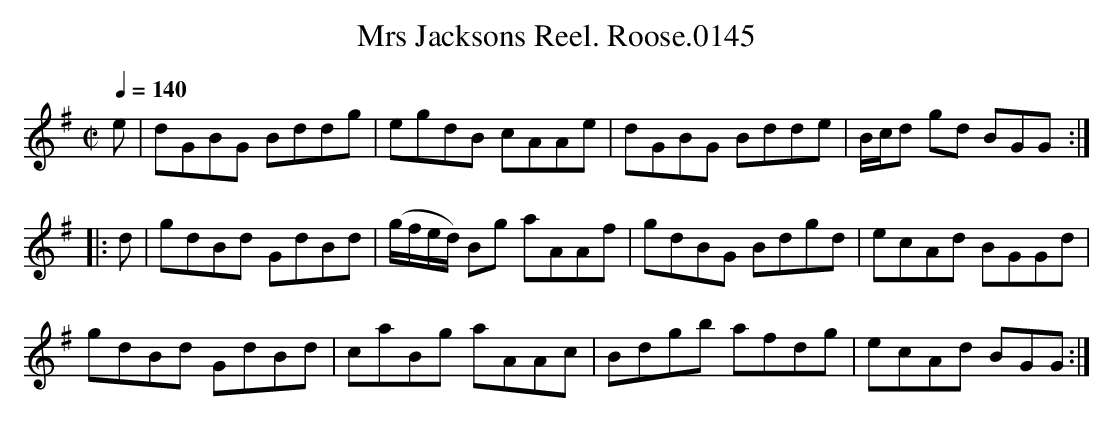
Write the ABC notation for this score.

X:1
T:Mrs Jacksons Reel. Roose.0145
M:C|
L:1/8
Q:1/4=140
K:G
e|dGBG Bddg|egdB cAAe|dGBG Bdde|B/c/d gd BGG:|
|:d|gdBd GdBd|(g/f/e/d/) Bg aAAf|gdBG Bdgd|ecAd BGGd|
gdBd GdBd|caBg aAAc|Bdgb afdg| ecAd BGG:|
